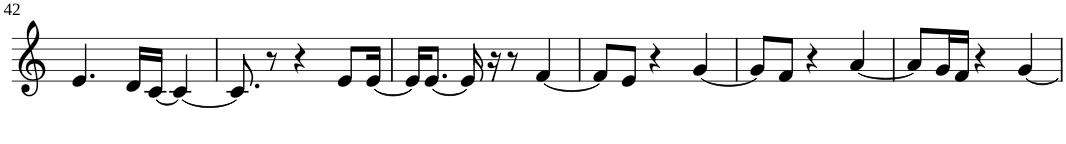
**kern
*part1
*staff1
*I"Violin
!!LO:PB:g=z
*clefG2
*k[]
*M3/4
=42
4.e/
16d/LL
[16c/JJ
4c/_
=43
8.c/]
8r
4r
8e/L
[16e/Jk
=44
16e/KL]
[8.e/J
16e/]
16r
8r
[4f/
=45
8f/L]
8e/J
4r
[4g/
=46
8g/L]
8f/J
4r
[4a/
=47
8a/L]
16g/L
16f/JJ
4r
[4g/
=
*-
